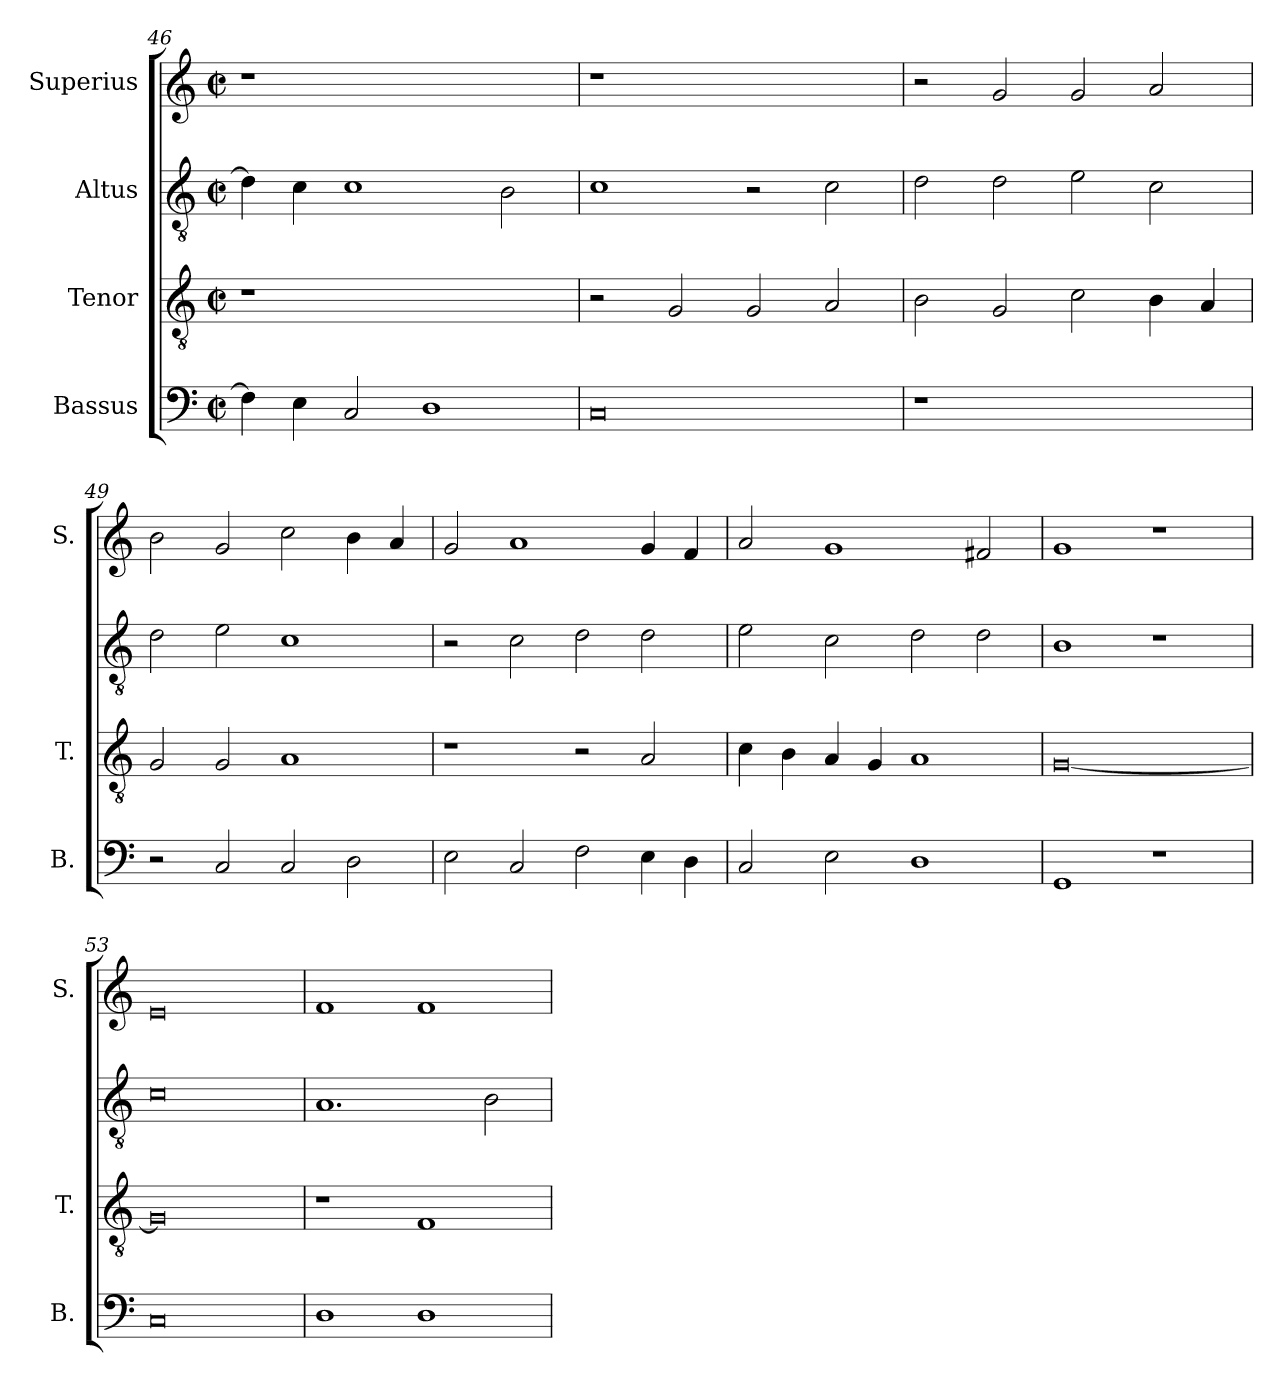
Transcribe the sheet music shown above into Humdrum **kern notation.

**kern	**kern	**kern	**kern
*part4	*part3	*part2	*part1
*staff4	*staff3	*staff2	*staff1
*I"Bassus	*I"Tenor	*I"Altus	*I"Superius
*I'B.	*I'T.	*	*I'S.
*clefF4	*clefGv2	*clefGv2	*clefG2
*	*ITrd7c12	*ITrd7c12	*
*k[]	*k[]	*k[]	*k[]
*C:	*C:	*C:	*C:
*M2/2	*M2/2	*M2/2	*M2/2
*met(c|)	*met(c|)	*met(c|)	*met(c|)
=46	=46	=46	=46
!	!LO:N:vis=1	!	!LO:N:vis=1
4Fi\]	1r	4Di\]	1r
4Ei\	.	4Ci\	.
2Ci/	.	1Ci	.
1Di	1ryy	.	1ryy
.	.	2BBi\	.
=47	=47	=47	=47
!	!	!	!LO:N:vis=1
0Ci	2r	1Ci	1r
.	2GGi/	.	.
.	2GGi/	2r	1ryy
.	2AAi/	2Ci\	.
=48	=48	=48	=48
!LO:N:vis=1	!	!	!
1r	2BBi\	2Di\	2r
.	2GGi/	2Di\	2gi/
1ryy	2Ci\	2Ei\	2gi/
.	4BBi\	2Ci\	2ai/
.	4AAi/	.	.
!!LO:PB:g=z
=49	=49	=49	=49
2r	2GGi/	2Di\	2bi\
2Ci/	2GGi/	2Ei\	2gi/
2Ci/	1AAi	1Ci	2cci\
2Di\	.	.	4bi\
.	.	.	4ai/
=50	=50	=50	=50
2Ei\	1r	2r	2gi/
2Ci/	.	2Ci\	1ai
2Fi\	2r	2Di\	.
4Ei\	2AAi/	2Di\	4gi/
4Di\	.	.	4fi/
=51	=51	=51	=51
2Ci/	4Ci\	2Ei\	2ai/
.	4BBi\	.	.
2Ei\	4AAi/	2Ci\	1gi
.	4GGi/	.	.
1Di	1AAi	2Di\	.
.	.	2Di\	2f#Xi/
=52	=52	=52	=52
1GGi	[<0GGi	1BBi	1gi
1r	.	1r	1r
=53	=53	=53	=53
0Ci	0GGi]	0Ci	0ei
=54	=54	=54	=54
1Di	1r	1.AAi	1fi
1Di	1FFi	.	1fi
.	.	2BBi\	.
=	=	=	=
*-	*-	*-	*-
